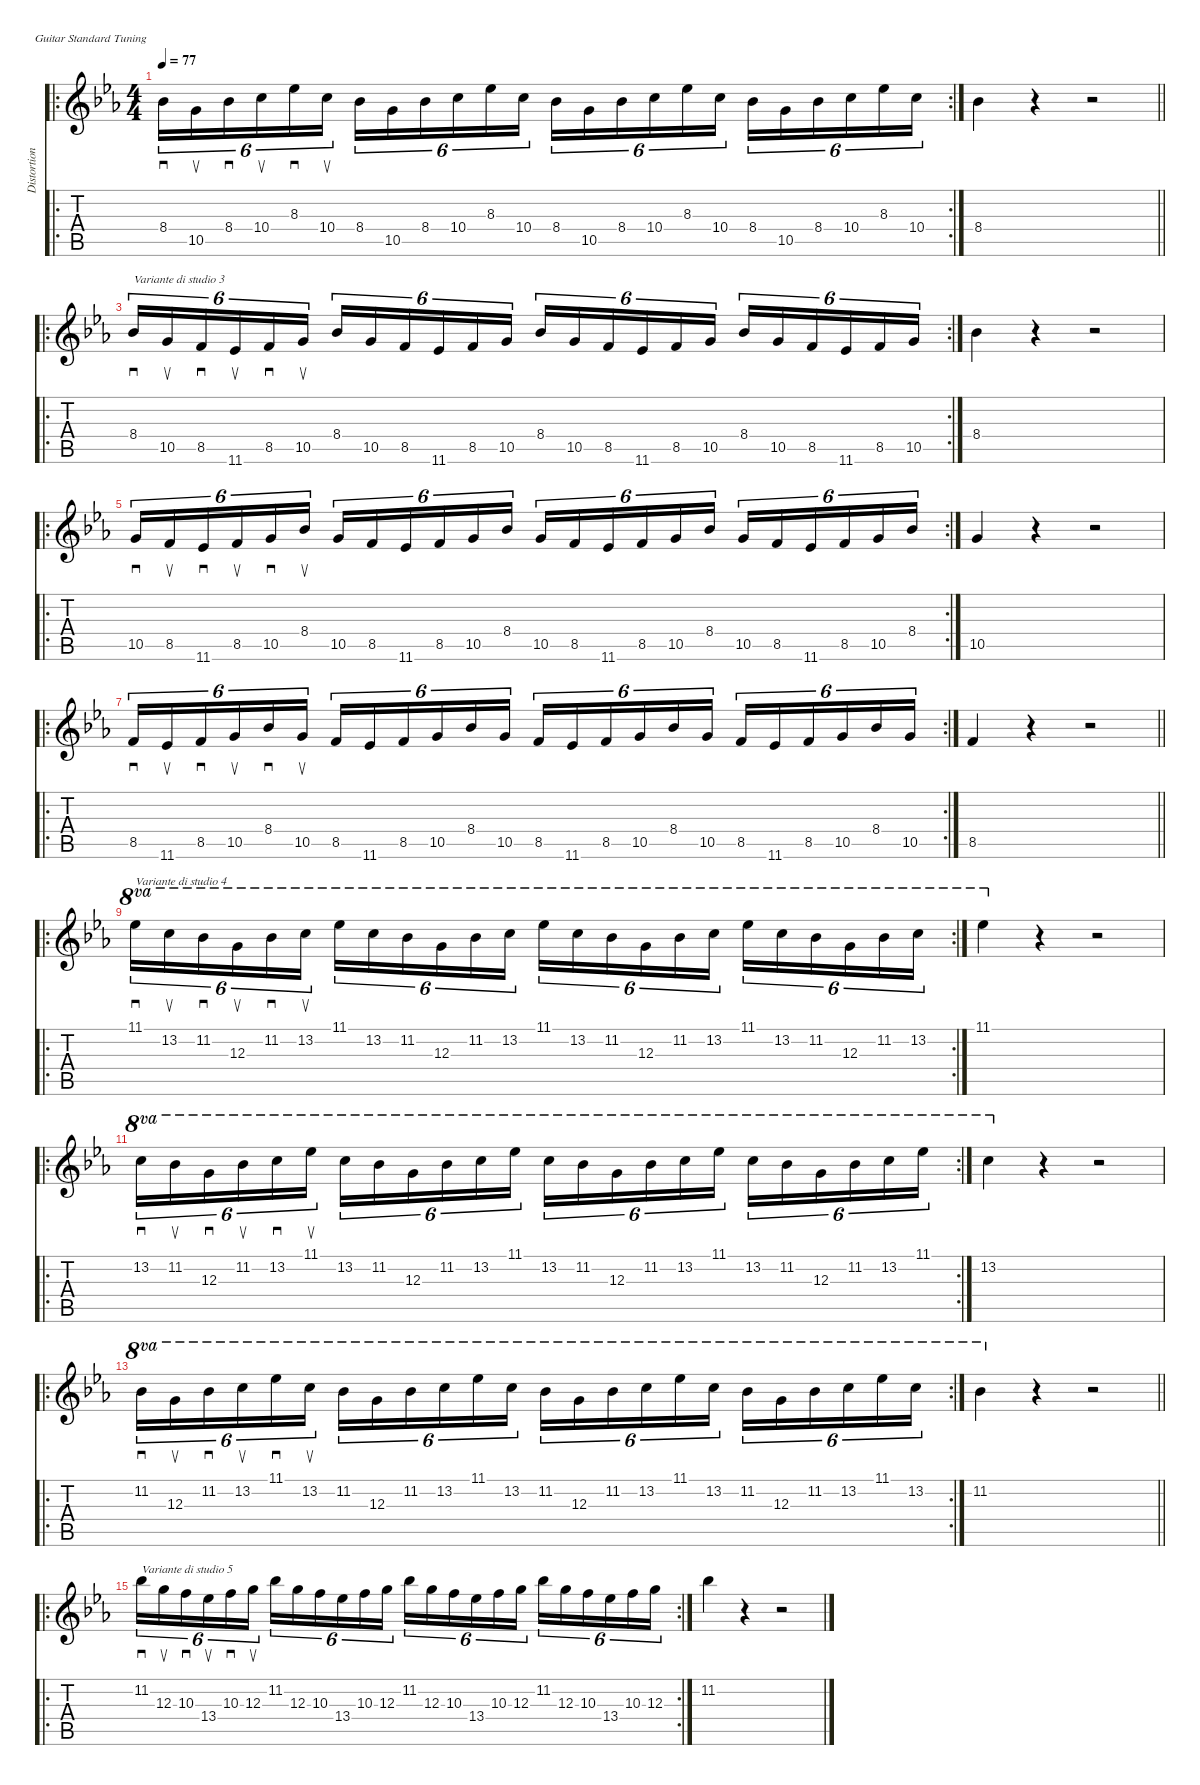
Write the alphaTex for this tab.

\defaultSystemsLayout 4
\hideDynamics
\bracketExtendMode nobrackets
\otherSystemsTrackNameOrientation horizontal
\defaultBarNumberDisplay FirstOfSystem
\track ("Distortion Guitar" "Distortion") {instrument distortionguitar}
\staff {score tabs}
\tuning (E4 B3 G3 D3 A2 E2)
\ro
\rc 2
\ts (4 4)
\tempo 77
\clef g2
\ks cminor
8.4{acc b}.16{sd tu (6 4) dy mf beam Down} 10.5{acc forcenatural}.16{su tu (6 4) beam Down} 8.4{acc b}.16{sd tu (6 4) beam Down} 10.4{acc forcenatural}.16{su tu (6 4) beam Down} 8.3{acc b}.16{sd tu (6 4) beam Down} 10.4{acc forcenatural}.16{su tu (6 4) beam Down} 8.4{acc b}.16{tu (6 4) beam Down} 10.5{acc forcenatural}.16{tu (6 4) beam Down} 8.4{acc b}.16{tu (6 4) beam Down} 10.4{acc forcenatural}.16{tu (6 4) beam Down} 8.3{acc b}.16{tu (6 4) beam Down} 10.4{acc forcenatural}.16{tu (6 4) beam Down} 8.4{acc b}.16{tu (6 4) beam Down} 10.5{acc forcenatural}.16{tu (6 4) beam Down} 8.4{acc b}.16{tu (6 4) beam Down} 10.4{acc forcenatural}.16{tu (6 4) beam Down} 8.3{acc b}.16{tu (6 4) beam Down} 10.4{acc forcenatural}.16{tu (6 4) beam Down} 8.4{acc b}.16{tu (6 4) beam Down} 10.5{acc forcenatural}.16{tu (6 4) beam Down} 8.4{acc b}.16{tu (6 4) beam Down} 10.4{acc forcenatural}.16{tu (6 4) beam Down} 8.3{acc b}.16{tu (6 4) beam Down} 10.4{acc forcenatural}.16{tu (6 4) beam Down} |
\barLineRight lightlight
8.4{acc b}.4{beam Down} r.4{beam Down} r.2{beam Down} |
\ro
\rc 2
8.4{acc b}.16{sd tu (6 4) txt "Variante di studio 3" beam Up} 10.5{acc forcenatural}.16{su tu (6 4) beam Up} 8.5{acc forcenatural}.16{sd tu (6 4) beam Up} 11.6{acc b}.16{su tu (6 4) beam Up} 8.5{acc forcenatural}.16{sd tu (6 4) beam Up} 10.5{acc forcenatural}.16{su tu (6 4) beam Up} 8.4{acc b}.16{tu (6 4) beam Up} 10.5{acc forcenatural}.16{tu (6 4) beam Up} 8.5{acc forcenatural}.16{tu (6 4) beam Up} 11.6{acc b}.16{tu (6 4) beam Up} 8.5{acc forcenatural}.16{tu (6 4) beam Up} 10.5{acc forcenatural}.16{tu (6 4) beam Up} 8.4{acc b}.16{tu (6 4) beam Up} 10.5{acc forcenatural}.16{tu (6 4) beam Up} 8.5{acc forcenatural}.16{tu (6 4) beam Up} 11.6{acc b}.16{tu (6 4) beam Up} 8.5{acc forcenatural}.16{tu (6 4) beam Up} 10.5{acc forcenatural}.16{tu (6 4) beam Up} 8.4{acc b}.16{tu (6 4) beam Up} 10.5{acc forcenatural}.16{tu (6 4) beam Up} 8.5{acc forcenatural}.16{tu (6 4) beam Up} 11.6{acc b}.16{tu (6 4) beam Up} 8.5{acc forcenatural}.16{tu (6 4) beam Up} 10.5{acc forcenatural}.16{tu (6 4) beam Up} |
8.4{acc b}.4{beam Down} r.4{beam Down} r.2{beam Down} |
\ro
\rc 2
10.5{acc forcenatural}.16{sd tu (6 4) beam Up} 8.5{acc forcenatural}.16{su tu (6 4) beam Up} 11.6{acc b}.16{sd tu (6 4) beam Up} 8.5{acc forcenatural}.16{su tu (6 4) beam Up} 10.5{acc forcenatural}.16{sd tu (6 4) beam Up} 8.4{acc b}.16{su tu (6 4) beam Up} 10.5{acc forcenatural}.16{tu (6 4) beam Up} 8.5{acc forcenatural}.16{tu (6 4) beam Up} 11.6{acc b}.16{tu (6 4) beam Up} 8.5{acc forcenatural}.16{tu (6 4) beam Up} 10.5{acc forcenatural}.16{tu (6 4) beam Up} 8.4{acc b}.16{tu (6 4) beam Up} 10.5{acc forcenatural}.16{tu (6 4) beam Up} 8.5{acc forcenatural}.16{tu (6 4) beam Up} 11.6{acc b}.16{tu (6 4) beam Up} 8.5{acc forcenatural}.16{tu (6 4) beam Up} 10.5{acc forcenatural}.16{tu (6 4) beam Up} 8.4{acc b}.16{tu (6 4) beam Up} 10.5{acc forcenatural}.16{tu (6 4) beam Up} 8.5{acc forcenatural}.16{tu (6 4) beam Up} 11.6{acc b}.16{tu (6 4) beam Up} 8.5{acc forcenatural}.16{tu (6 4) beam Up} 10.5{acc forcenatural}.16{tu (6 4) beam Up} 8.4{acc b}.16{tu (6 4) beam Up} |
10.5{acc forcenatural}.4{beam Up} r.4{beam Up} r.2{beam Up} |
\ro
\rc 2
8.5{acc forcenatural}.16{sd tu (6 4) beam Up} 11.6{acc b}.16{su tu (6 4) beam Up} 8.5{acc forcenatural}.16{sd tu (6 4) beam Up} 10.5{acc forcenatural}.16{su tu (6 4) beam Up} 8.4{acc b}.16{sd tu (6 4) beam Up} 10.5{acc forcenatural}.16{su tu (6 4) beam Up} 8.5{acc forcenatural}.16{tu (6 4) beam Up} 11.6{acc b}.16{tu (6 4) beam Up} 8.5{acc forcenatural}.16{tu (6 4) beam Up} 10.5{acc forcenatural}.16{tu (6 4) beam Up} 8.4{acc b}.16{tu (6 4) beam Up} 10.5{acc forcenatural}.16{tu (6 4) beam Up} 8.5{acc forcenatural}.16{tu (6 4) beam Up} 11.6{acc b}.16{tu (6 4) beam Up} 8.5{acc forcenatural}.16{tu (6 4) beam Up} 10.5{acc forcenatural}.16{tu (6 4) beam Up} 8.4{acc b}.16{tu (6 4) beam Up} 10.5{acc forcenatural}.16{tu (6 4) beam Up} 8.5{acc forcenatural}.16{tu (6 4) beam Up} 11.6{acc b}.16{tu (6 4) beam Up} 8.5{acc forcenatural}.16{tu (6 4) beam Up} 10.5{acc forcenatural}.16{tu (6 4) beam Up} 8.4{acc b}.16{tu (6 4) beam Up} 10.5{acc forcenatural}.16{tu (6 4) beam Up} |
\barLineRight lightlight
8.5{acc forcenatural}.4{beam Up} r.4{beam Up} r.2{beam Up} |
\ro
\rc 2
11.1{acc b}.16{sd tu (6 4) ot 8va txt "Variante di studio 4" beam Down} 13.2{acc forcenatural}.16{su tu (6 4) ot 8va beam Down} 11.2{acc b}.16{sd tu (6 4) ot 8va beam Down} 12.3{acc forcenatural}.16{su tu (6 4) ot 8va beam Down} 11.2{acc b}.16{sd tu (6 4) ot 8va beam Down} 13.2{acc forcenatural}.16{su tu (6 4) ot 8va beam Down} 11.1{acc b}.16{tu (6 4) ot 8va beam Down} 13.2{acc forcenatural}.16{tu (6 4) ot 8va beam Down} 11.2{acc b}.16{tu (6 4) ot 8va beam Down} 12.3{acc forcenatural}.16{tu (6 4) ot 8va beam Down} 11.2{acc b}.16{tu (6 4) ot 8va beam Down} 13.2{acc forcenatural}.16{tu (6 4) ot 8va beam Down} 11.1{acc b}.16{tu (6 4) ot 8va beam Down} 13.2{acc forcenatural}.16{tu (6 4) ot 8va beam Down} 11.2{acc b}.16{tu (6 4) ot 8va beam Down} 12.3{acc forcenatural}.16{tu (6 4) ot 8va beam Down} 11.2{acc b}.16{tu (6 4) ot 8va beam Down} 13.2{acc forcenatural}.16{tu (6 4) ot 8va beam Down} 11.1{acc b}.16{tu (6 4) ot 8va beam Down} 13.2{acc forcenatural}.16{tu (6 4) ot 8va beam Down} 11.2{acc b}.16{tu (6 4) ot 8va beam Down} 12.3{acc forcenatural}.16{tu (6 4) ot 8va beam Down} 11.2{acc b}.16{tu (6 4) ot 8va beam Down} 13.2{acc forcenatural}.16{tu (6 4) ot 8va beam Down} |
11.1{acc b}.4{ot 8va beam Down} r.4{beam Down} r.2{beam Down} |
\ro
\rc 2
13.2{acc forcenatural}.16{sd tu (6 4) ot 8va beam Down} 11.2{acc b}.16{su tu (6 4) ot 8va beam Down} 12.3{acc forcenatural}.16{sd tu (6 4) ot 8va beam Down} 11.2{acc b}.16{su tu (6 4) ot 8va beam Down} 13.2{acc forcenatural}.16{sd tu (6 4) ot 8va beam Down} 11.1{acc b}.16{su tu (6 4) ot 8va beam Down} 13.2{acc forcenatural}.16{tu (6 4) ot 8va beam Down} 11.2{acc b}.16{tu (6 4) ot 8va beam Down} 12.3{acc forcenatural}.16{tu (6 4) ot 8va beam Down} 11.2{acc b}.16{tu (6 4) ot 8va beam Down} 13.2{acc forcenatural}.16{tu (6 4) ot 8va beam Down} 11.1{acc b}.16{tu (6 4) ot 8va beam Down} 13.2{acc forcenatural}.16{tu (6 4) ot 8va beam Down} 11.2{acc b}.16{tu (6 4) ot 8va beam Down} 12.3{acc forcenatural}.16{tu (6 4) ot 8va beam Down} 11.2{acc b}.16{tu (6 4) ot 8va beam Down} 13.2{acc forcenatural}.16{tu (6 4) ot 8va beam Down} 11.1{acc b}.16{tu (6 4) ot 8va beam Down} 13.2{acc forcenatural}.16{tu (6 4) ot 8va beam Down} 11.2{acc b}.16{tu (6 4) ot 8va beam Down} 12.3{acc forcenatural}.16{tu (6 4) ot 8va beam Down} 11.2{acc b}.16{tu (6 4) ot 8va beam Down} 13.2{acc forcenatural}.16{tu (6 4) ot 8va beam Down} 11.1{acc b}.16{tu (6 4) ot 8va beam Down} |
13.2{acc forcenatural}.4{ot 8va beam Down} r.4{beam Down} r.2{beam Down} |
\ro
\rc 2
11.2{acc b}.16{sd tu (6 4) ot 8va beam Down} 12.3{acc forcenatural}.16{su tu (6 4) ot 8va beam Down} 11.2{acc b}.16{sd tu (6 4) ot 8va beam Down} 13.2{acc forcenatural}.16{su tu (6 4) ot 8va beam Down} 11.1{acc b}.16{sd tu (6 4) ot 8va beam Down} 13.2{acc forcenatural}.16{su tu (6 4) ot 8va beam Down} 11.2{acc b}.16{tu (6 4) ot 8va beam Down} 12.3{acc forcenatural}.16{tu (6 4) ot 8va beam Down} 11.2{acc b}.16{tu (6 4) ot 8va beam Down} 13.2{acc forcenatural}.16{tu (6 4) ot 8va beam Down} 11.1{acc b}.16{tu (6 4) ot 8va beam Down} 13.2{acc forcenatural}.16{tu (6 4) ot 8va beam Down} 11.2{acc b}.16{tu (6 4) ot 8va beam Down} 12.3{acc forcenatural}.16{tu (6 4) ot 8va beam Down} 11.2{acc b}.16{tu (6 4) ot 8va beam Down} 13.2{acc forcenatural}.16{tu (6 4) ot 8va beam Down} 11.1{acc b}.16{tu (6 4) ot 8va beam Down} 13.2{acc forcenatural}.16{tu (6 4) ot 8va beam Down} 11.2{acc b}.16{tu (6 4) ot 8va beam Down} 12.3{acc forcenatural}.16{tu (6 4) ot 8va beam Down} 11.2{acc b}.16{tu (6 4) ot 8va beam Down} 13.2{acc forcenatural}.16{tu (6 4) ot 8va beam Down} 11.1{acc b}.16{tu (6 4) ot 8va beam Down} 13.2{acc forcenatural}.16{tu (6 4) ot 8va beam Down} |
\barLineRight lightlight
11.2{acc b}.4{ot 8va beam Down} r.4{beam Down} r.2{beam Down} |
\ro
\rc 2
11.2{acc b}.16{sd tu (6 4) txt "Variante di studio 5" beam Down} 12.3{acc forcenatural}.16{su tu (6 4) beam Down} 10.3{acc forcenatural}.16{sd tu (6 4) beam Down} 13.4{acc b}.16{su tu (6 4) beam Down} 10.3{acc forcenatural}.16{sd tu (6 4) beam Down} 12.3{acc forcenatural}.16{su tu (6 4) beam Down} 11.2{acc b}.16{tu (6 4) beam Down} 12.3{acc forcenatural}.16{tu (6 4) beam Down} 10.3{acc forcenatural}.16{tu (6 4) beam Down} 13.4{acc b}.16{tu (6 4) beam Down} 10.3{acc forcenatural}.16{tu (6 4) beam Down} 12.3{acc forcenatural}.16{tu (6 4) beam Down} 11.2{acc b}.16{tu (6 4) beam Down} 12.3{acc forcenatural}.16{tu (6 4) beam Down} 10.3{acc forcenatural}.16{tu (6 4) beam Down} 13.4{acc b}.16{tu (6 4) beam Down} 10.3{acc forcenatural}.16{tu (6 4) beam Down} 12.3{acc forcenatural}.16{tu (6 4) beam Down} 11.2{acc b}.16{tu (6 4) beam Down} 12.3{acc forcenatural}.16{tu (6 4) beam Down} 10.3{acc forcenatural}.16{tu (6 4) beam Down} 13.4{acc b}.16{tu (6 4) beam Down} 10.3{acc forcenatural}.16{tu (6 4) beam Down} 12.3{acc forcenatural}.16{tu (6 4) beam Down} |
11.2{acc b}.4{beam Down} r.4{beam Down} r.2{beam Down}
